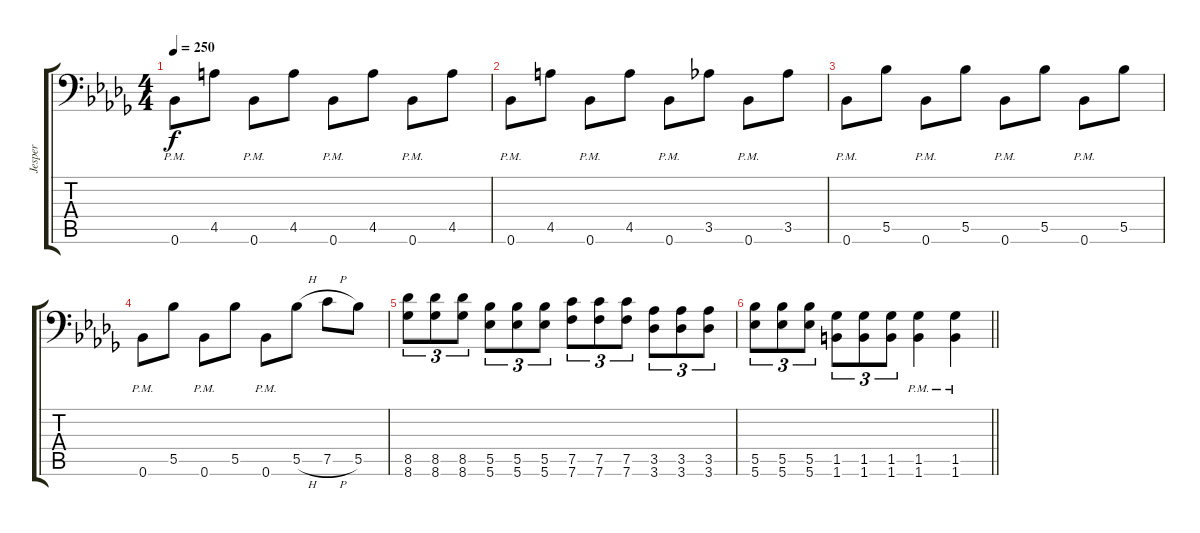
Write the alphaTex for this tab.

\track ("Jesper" "Jesper") {instrument distortionguitar}
\staff {score tabs}
\tuning (C4 G3 Eb3 Bb2 F2 Bb1) {hide}
\ts (4 4)
\tempo 250
\clef f4
\ks bbminor
0.6{pm}.8{dy f} 4.5.8 0.6{pm}.8 4.5.8 0.6{pm}.8 4.5.8 0.6{pm}.8 4.5.8 |
0.6{pm}.8 4.5.8 0.6{pm}.8 4.5.8 0.6{pm}.8 3.5.8 0.6{pm}.8 3.5.8 |
0.6{pm}.8 5.5.8 0.6{pm}.8 5.5.8 0.6{pm}.8 5.5.8 0.6{pm}.8 5.5.8 |
0.6{pm}.8 5.5.8 0.6{pm}.8 5.5.8 0.6{pm}.8 5.5{h}.8 7.5{h}.8 5.5.8 |
(8.5 8.6).8{tu (3 2)} (8.5 8.6).8{tu (3 2)} (8.5 8.6).8{tu (3 2)} (5.5 5.6).8{tu (3 2)} (5.5 5.6).8{tu (3 2)} (5.5 5.6).8{tu (3 2)} (7.5 7.6).8{tu (3 2)} (7.5 7.6).8{tu (3 2)} (7.5 7.6).8{tu (3 2)} (3.5 3.6).8{tu (3 2)} (3.5 3.6).8{tu (3 2)} (3.5 3.6).8{tu (3 2)} |
\barLineRight lightlight
(5.5 5.6).8{tu (3 2)} (5.5 5.6).8{tu (3 2)} (5.5 5.6).8{tu (3 2)} (1.5 1.6).8{tu (3 2)} (1.5 1.6).8{tu (3 2)} (1.5 1.6).8{tu (3 2)} (1.5{pm} 1.6{pm}).4 (1.5{pm} 1.6{pm}).4
